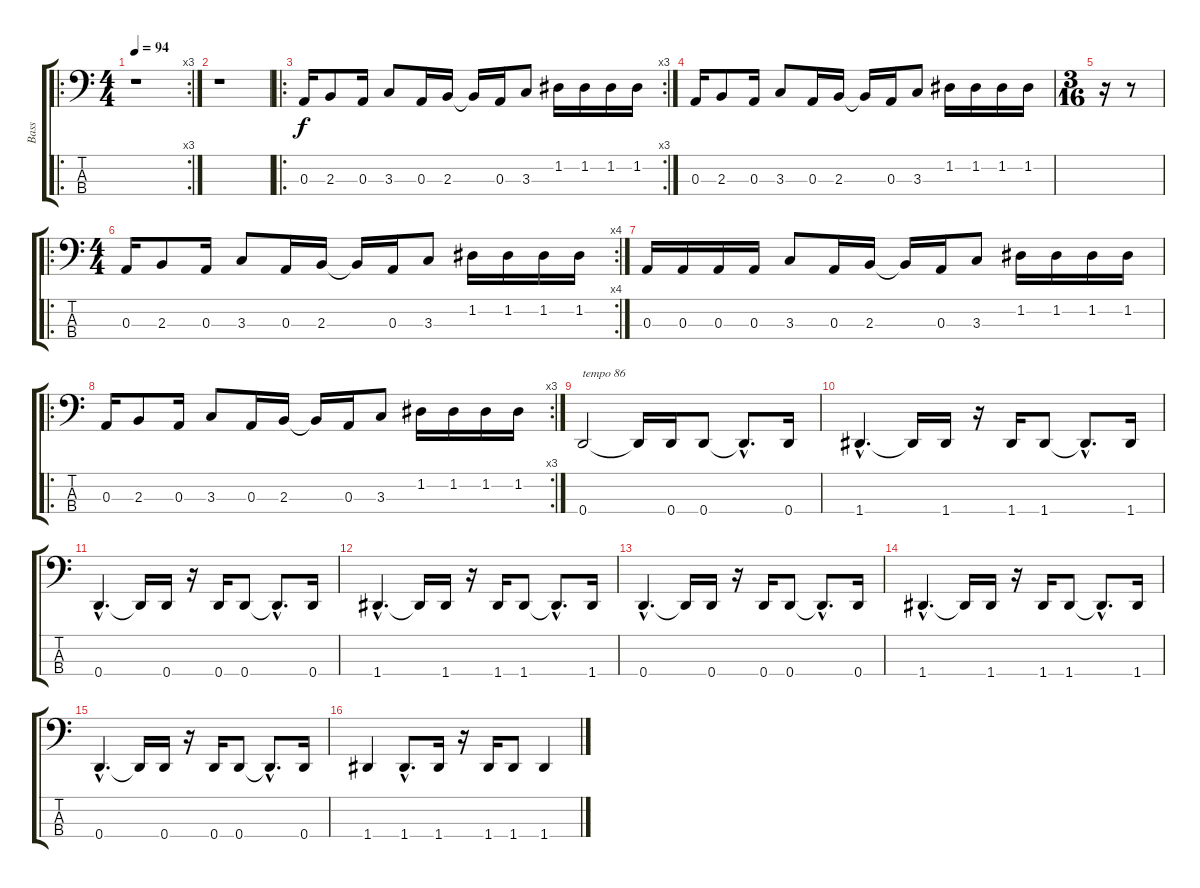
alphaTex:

\track ("Bass" "Bass") {instrument slapbass1}
\staff {score tabs}
\tuning (G2 D2 A1 D1) {hide}
\ro
\rc 3
\ts (4 4)
\tempo 94
\clef f4
\ks c
r.1{dy f} |
r.1 |
\ro
\rc 3
0.3.16 2.3.8 0.3.16 3.3.8 0.3.16 2.3.16 2.3{t}.16 0.3.16 3.3.8 1.2.16 1.2.16 1.2.16 1.2.16 |
0.3.16 2.3.8 0.3.16 3.3.8 0.3.16 2.3.16 2.3{t}.16 0.3.16 3.3.8 1.2.16 1.2.16 1.2.16 1.2.16 |
\ts (3 16)
r.16 r.8 |
\ro
\rc 4
\ts (4 4)
0.3.16 2.3.8 0.3.16 3.3.8 0.3.16 2.3.16 2.3{t}.16 0.3.16 3.3.8 1.2.16 1.2.16 1.2.16 1.2.16 |
0.3.16 0.3.16 0.3.16 0.3.16 3.3.8 0.3.16 2.3.16 2.3{t}.16 0.3.16 3.3.8 1.2.16 1.2.16 1.2.16 1.2.16 |
\ro
\rc 3
0.3.16 2.3.8 0.3.16 3.3.8 0.3.16 2.3.16 2.3{t}.16 0.3.16 3.3.8 1.2.16 1.2.16 1.2.16 1.2.16 |
0.4.2{txt "tempo 86"} 0.4{t}.16 0.4.16 0.4.8 0.4{hac t}.8{d} 0.4.16 |
1.4{hac}.4{d} 1.4{t}.16 1.4.16 r.16 1.4.16 1.4.8 1.4{hac t}.8{d} 1.4.16 |
0.4{hac}.4{d} 0.4{t}.16 0.4.16 r.16 0.4.16 0.4.8 0.4{hac t}.8{d} 0.4.16 |
1.4{hac}.4{d} 1.4{t}.16 1.4.16 r.16 1.4.16 1.4.8 1.4{hac t}.8{d} 1.4.16 |
0.4{hac}.4{d} 0.4{t}.16 0.4.16 r.16 0.4.16 0.4.8 0.4{hac t}.8{d} 0.4.16 |
1.4{hac}.4{d} 1.4{t}.16 1.4.16 r.16 1.4.16 1.4.8 1.4{hac t}.8{d} 1.4.16 |
0.4{hac}.4{d} 0.4{t}.16 0.4.16 r.16 0.4.16 0.4.8 0.4{hac t}.8{d} 0.4.16 |
1.4.4 1.4{hac}.8{d} 1.4.16 r.16 1.4.16 1.4.8 1.4.4
